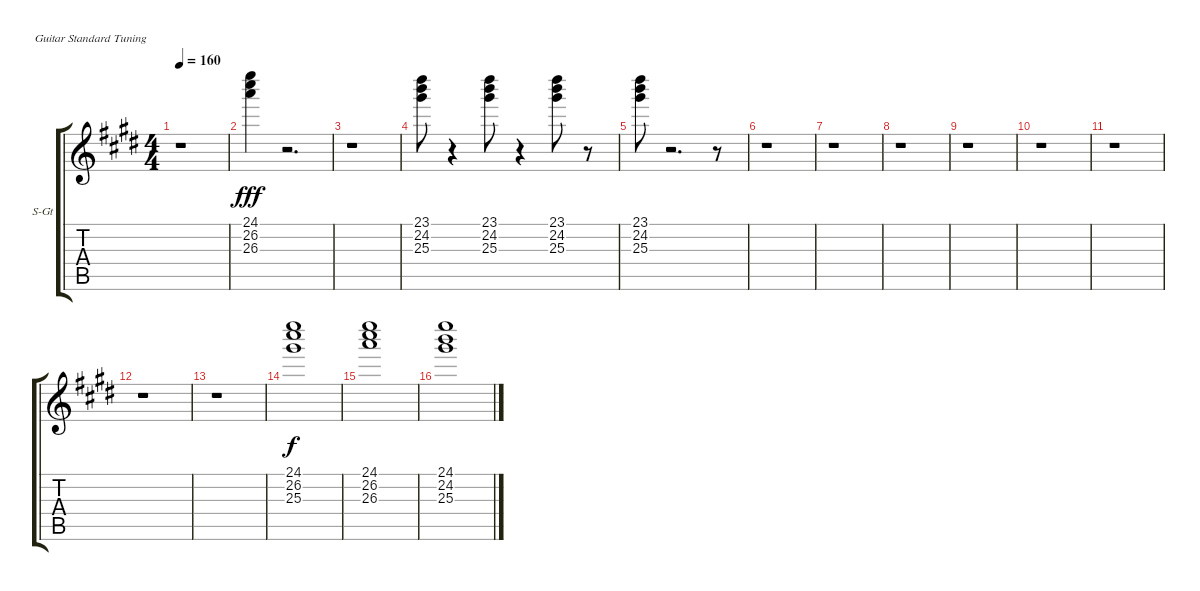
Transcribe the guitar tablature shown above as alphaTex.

\bracketExtendMode groupsimilarinstruments
\firstSystemTrackNameOrientation horizontal
\otherSystemsTrackNameOrientation horizontal
\track ("String" "S-Gt") {instrument stringensemble2}
\staff {score tabs}
\tuning (E4 B3 G3 D3 A2 E2)
\displaytranspose 12
\ts (4 4)
\tempo 160
\clef g2
\ks e
r.1{dy fff} |
(24.1 26.2 26.3).4 r.2{d} |
r.1 |
(23.1 24.2 25.3).8 r.4 (23.1 24.2 25.3).8 r.4 (23.1 24.2 25.3).8 r.8 |
(23.1 24.2 25.3).8 r.2{d} r.8 |
r.1 |
r.1 |
r.1 |
r.1 |
r.1 |
r.1 |
r.1 |
r.1 |
(24.1 26.2 25.3).1{dy f} |
(24.1 26.2 26.3).1 |
(24.1 24.2 25.3).1
